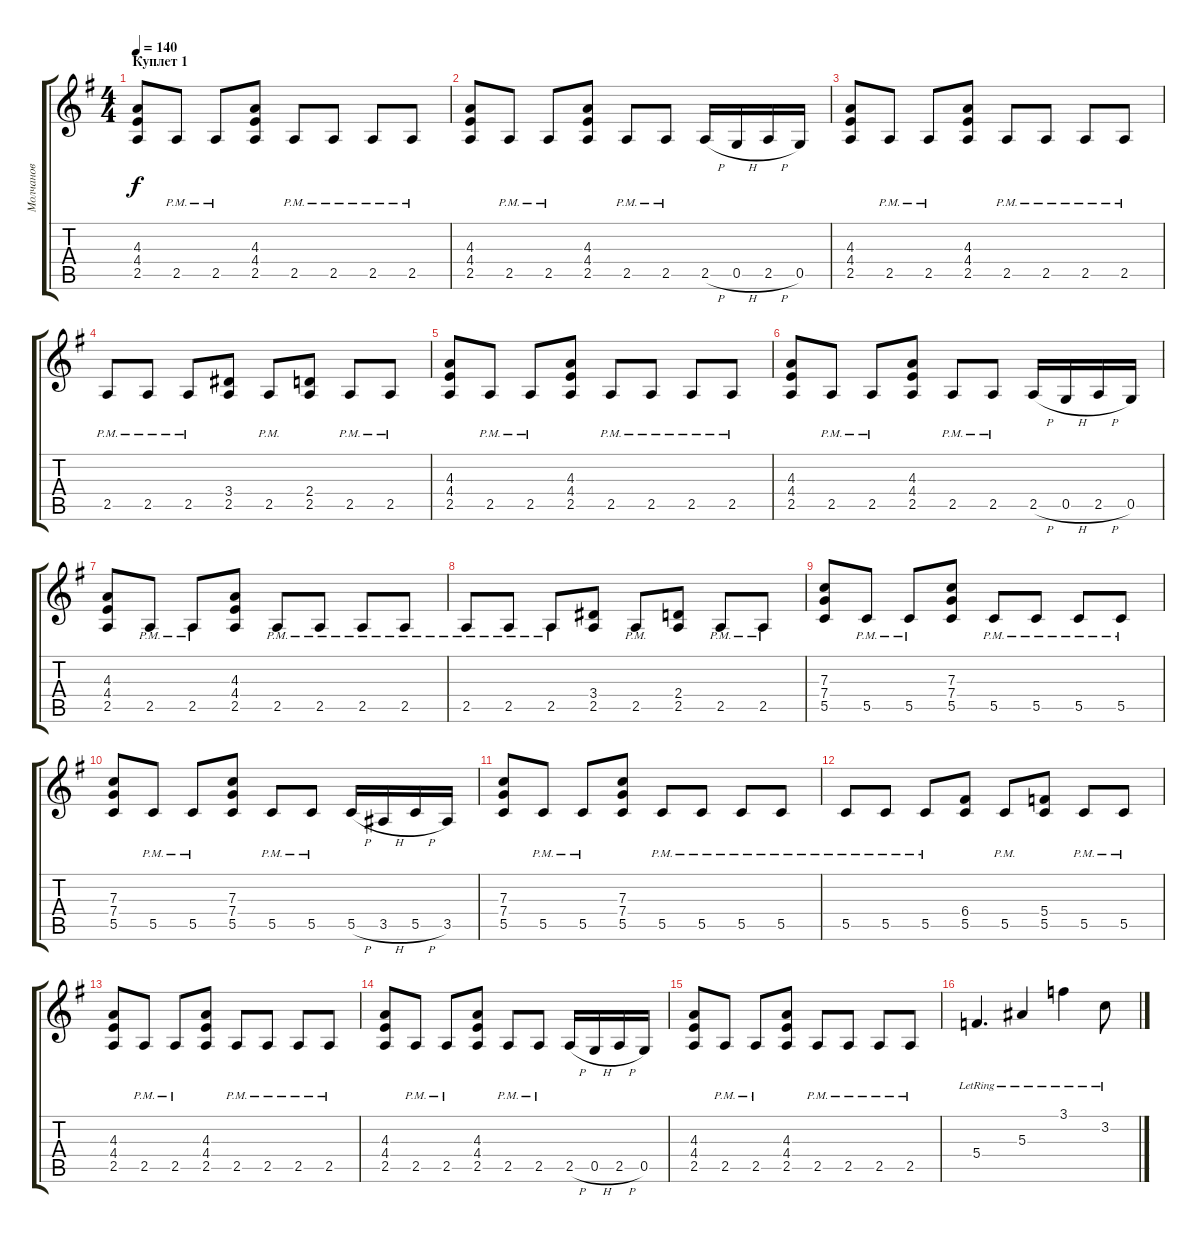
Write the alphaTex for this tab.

\track ("Молчанов" "Молчанов") {instrument distortionguitar}
\staff {score tabs}
\tuning (D4 A3 F3 C3 G2 D2) {hide}
\ts (4 4)
\section ("" "Куплет 1")
\tempo 140
\clef g2
\ks g
(4.3 4.4 2.5).8{dy f} 2.5{pm}.8 2.5{pm}.8 (4.3 4.4 2.5).8 2.5{pm}.8 2.5{pm}.8 2.5{pm}.8 2.5{pm}.8 |
(4.3 4.4 2.5).8 2.5{pm}.8 2.5{pm}.8 (4.3 4.4 2.5).8 2.5{pm}.8 2.5{pm}.8 2.5{h}.16 0.5{h}.16 2.5{h}.16 0.5.16 |
(4.3 4.4 2.5).8 2.5{pm}.8 2.5{pm}.8 (4.3 4.4 2.5).8 2.5{pm}.8 2.5{pm}.8 2.5{pm}.8 2.5{pm}.8 |
2.5{pm}.8 2.5{pm}.8 2.5{pm}.8 (3.4 2.5).8 2.5{pm}.8 (2.4 2.5).8 2.5{pm}.8 2.5{pm}.8 |
(4.3 4.4 2.5).8 2.5{pm}.8 2.5{pm}.8 (4.3 4.4 2.5).8 2.5{pm}.8 2.5{pm}.8 2.5{pm}.8 2.5{pm}.8 |
(4.3 4.4 2.5).8 2.5{pm}.8 2.5{pm}.8 (4.3 4.4 2.5).8 2.5{pm}.8 2.5{pm}.8 2.5{h}.16 0.5{h}.16 2.5{h}.16 0.5.16 |
(4.3 4.4 2.5).8 2.5{pm}.8 2.5{pm}.8 (4.3 4.4 2.5).8 2.5{pm}.8 2.5{pm}.8 2.5{pm}.8 2.5{pm}.8 |
2.5{pm}.8 2.5{pm}.8 2.5{pm}.8 (3.4 2.5).8 2.5{pm}.8 (2.4 2.5).8 2.5{pm}.8 2.5{pm}.8 |
(7.3 7.4 5.5).8 5.5{pm}.8 5.5{pm}.8 (7.3 7.4 5.5).8 5.5{pm}.8 5.5{pm}.8 5.5{pm}.8 5.5{pm}.8 |
(7.3 7.4 5.5).8 5.5{pm}.8 5.5{pm}.8 (7.3 7.4 5.5).8 5.5{pm}.8 5.5{pm}.8 5.5{h}.16 3.5{h}.16 5.5{h}.16 3.5.16 |
(7.3 7.4 5.5).8 5.5{pm}.8 5.5{pm}.8 (7.3 7.4 5.5).8 5.5{pm}.8 5.5{pm}.8 5.5{pm}.8 5.5{pm}.8 |
5.5{pm}.8 5.5{pm}.8 5.5{pm}.8 (6.4 5.5).8 5.5{pm}.8 (5.4 5.5).8 5.5{pm}.8 5.5{pm}.8 |
(4.3 4.4 2.5).8 2.5{pm}.8 2.5{pm}.8 (4.3 4.4 2.5).8 2.5{pm}.8 2.5{pm}.8 2.5{pm}.8 2.5{pm}.8 |
(4.3 4.4 2.5).8 2.5{pm}.8 2.5{pm}.8 (4.3 4.4 2.5).8 2.5{pm}.8 2.5{pm}.8 2.5{h}.16 0.5{h}.16 2.5{h}.16 0.5.16 |
(4.3 4.4 2.5).8 2.5{pm}.8 2.5{pm}.8 (4.3 4.4 2.5).8 2.5{pm}.8 2.5{pm}.8 2.5{pm}.8 2.5{pm}.8 |
5.4{lr}.4{d} 5.3{lr}.4 3.1{lr}.4 3.2{lr}.8
